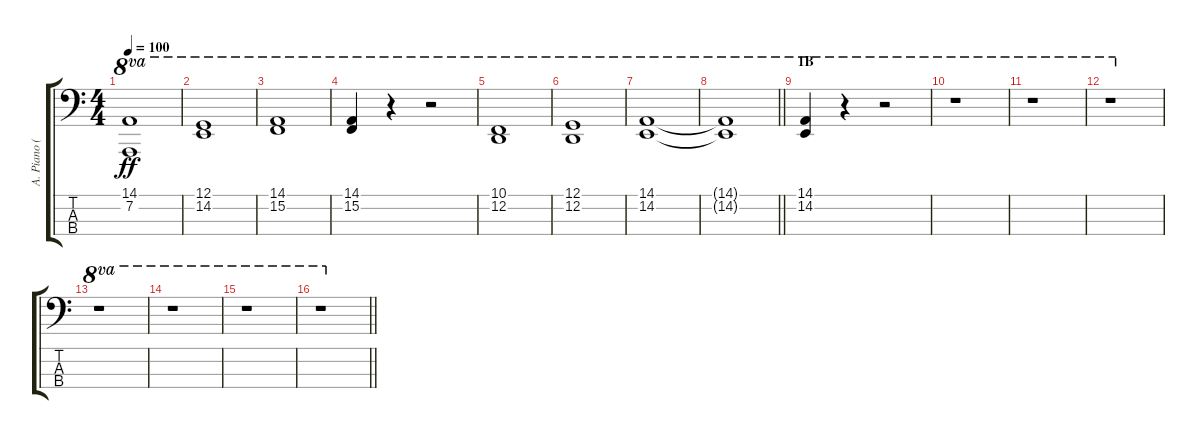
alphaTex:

\track ("A. Piano (Left Hand)" "A. Piano (") {instrument acousticgrandpiano}
\staff {score tabs}
\tuning (G2 D2 A1 E1) {hide}
\ts (4 4)
\tempo 100
\clef f4
\ks c
(14.1 7.2).1{ot 8va dy ff} |
(12.1 14.2).1{ot 8va} |
(14.1 15.2).1{ot 8va} |
(14.1 15.2).4{ot 8va} r.4{ot 8va} r.2{ot 8va} |
(10.1 12.2).1{ot 8va} |
(12.1 12.2).1{ot 8va} |
(14.1 14.2).1{ot 8va} |
\barLineRight lightlight
(14.1{t} 14.2{t}).1{ot 8va} |
\section ("" "1B")
(14.1 14.2).4{ot 8va} r.4{ot 8va} r.2{ot 8va} |
r.1{ot 8va} |
r.1{ot 8va} |
r.1{ot 8va} |
r.1{ot 8va} |
r.1{ot 8va} |
r.1{ot 8va} |
\barLineRight lightlight
r.1{ot 8va}
